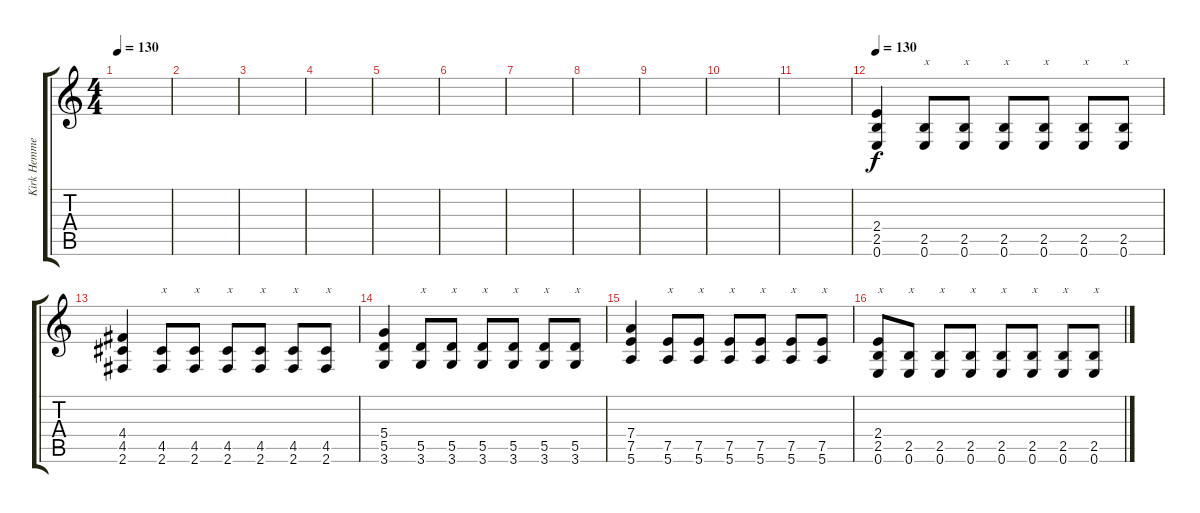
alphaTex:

\track ("Kirk Hemmett" "Kirk Hemme") {instrument distortionguitar}
\staff {score tabs}
\tuning (E4 B3 G3 D3 A2 E2) {hide}
\ts (4 4)
\tempo 130
\clef g2
\ks c
|
|
|
|
|
|
|
|
|
|
|
\tempo 130
(2.4 2.5 0.6).4{dy f} (2.5 0.6).8{txt "x"} (2.5 0.6).8{txt "x"} (2.5 0.6).8{txt "x"} (2.5 0.6).8{txt "x"} (2.5 0.6).8{txt "x"} (2.5 0.6).8{txt "x"} |
(4.4 4.5 2.6).4 (4.5 2.6).8{txt "x"} (4.5 2.6).8{txt "x"} (4.5 2.6).8{txt "x"} (4.5 2.6).8{txt "x"} (4.5 2.6).8{txt "x"} (4.5 2.6).8{txt "x"} |
(5.4 5.5 3.6).4 (5.5 3.6).8{txt "x"} (5.5 3.6).8{txt "x"} (5.5 3.6).8{txt "x"} (5.5 3.6).8{txt "x"} (5.5 3.6).8{txt "x"} (5.5 3.6).8{txt "x"} |
(7.4 7.5 5.6).4 (7.5 5.6).8{txt "x"} (7.5 5.6).8{txt "x"} (7.5 5.6).8{txt "x"} (7.5 5.6).8{txt "x"} (7.5 5.6).8{txt "x"} (7.5 5.6).8{txt "x"} |
(2.4 2.5 0.6).8{txt "x"} (2.5 0.6).8{txt "x"} (2.5 0.6).8{txt "x"} (2.5 0.6).8{txt "x"} (2.5 0.6).8{txt "x"} (2.5 0.6).8{txt "x"} (2.5 0.6).8{txt "x"} (2.5 0.6).8{txt "x"}
